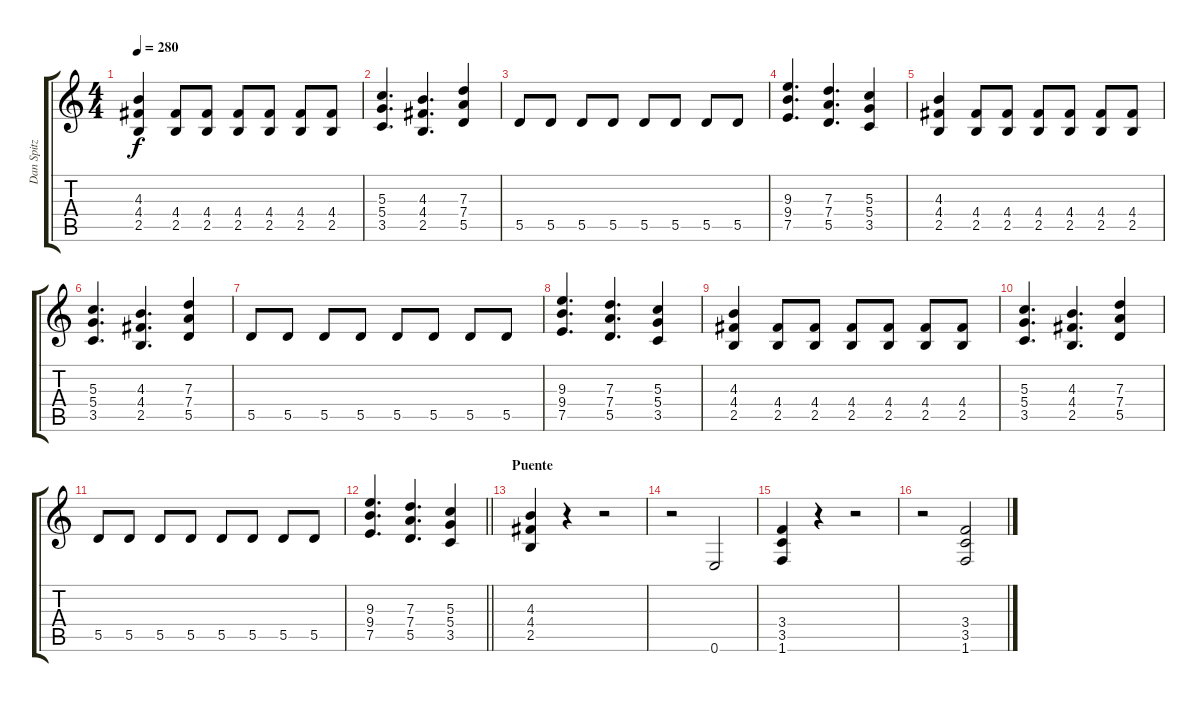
\track ("Dan Spitz" "Dan Spitz") {instrument distortionguitar}
\staff {score tabs}
\tuning (E4 B3 G3 D3 A2 E2) {hide}
\ts (4 4)
\tempo 280
\clef g2
\ks c
(4.3 4.4 2.5).4{dy f} (4.4 2.5).8 (4.4 2.5).8 (4.4 2.5).8 (4.4 2.5).8 (4.4 2.5).8 (4.4 2.5).8 |
(5.3 5.4 3.5).4{d} (4.3 4.4 2.5).4{d} (7.3 7.4 5.5).4 |
5.5.8 5.5.8 5.5.8 5.5.8 5.5.8 5.5.8 5.5.8 5.5.8 |
(9.3 9.4 7.5).4{d} (7.3 7.4 5.5).4{d} (5.3 5.4 3.5).4 |
(4.3 4.4 2.5).4 (4.4 2.5).8 (4.4 2.5).8 (4.4 2.5).8 (4.4 2.5).8 (4.4 2.5).8 (4.4 2.5).8 |
(5.3 5.4 3.5).4{d} (4.3 4.4 2.5).4{d} (7.3 7.4 5.5).4 |
5.5.8 5.5.8 5.5.8 5.5.8 5.5.8 5.5.8 5.5.8 5.5.8 |
(9.3 9.4 7.5).4{d} (7.3 7.4 5.5).4{d} (5.3 5.4 3.5).4 |
(4.3 4.4 2.5).4 (4.4 2.5).8 (4.4 2.5).8 (4.4 2.5).8 (4.4 2.5).8 (4.4 2.5).8 (4.4 2.5).8 |
(5.3 5.4 3.5).4{d} (4.3 4.4 2.5).4{d} (7.3 7.4 5.5).4 |
5.5.8 5.5.8 5.5.8 5.5.8 5.5.8 5.5.8 5.5.8 5.5.8 |
\barLineRight lightlight
(9.3 9.4 7.5).4{d} (7.3 7.4 5.5).4{d} (5.3 5.4 3.5).4 |
\section ("" "Puente")
(4.3 4.4 2.5).4 r.4 r.2 |
r.2 0.6.2 |
(3.4 3.5 1.6).4 r.4 r.2 |
r.2 (3.4 3.5 1.6).2
